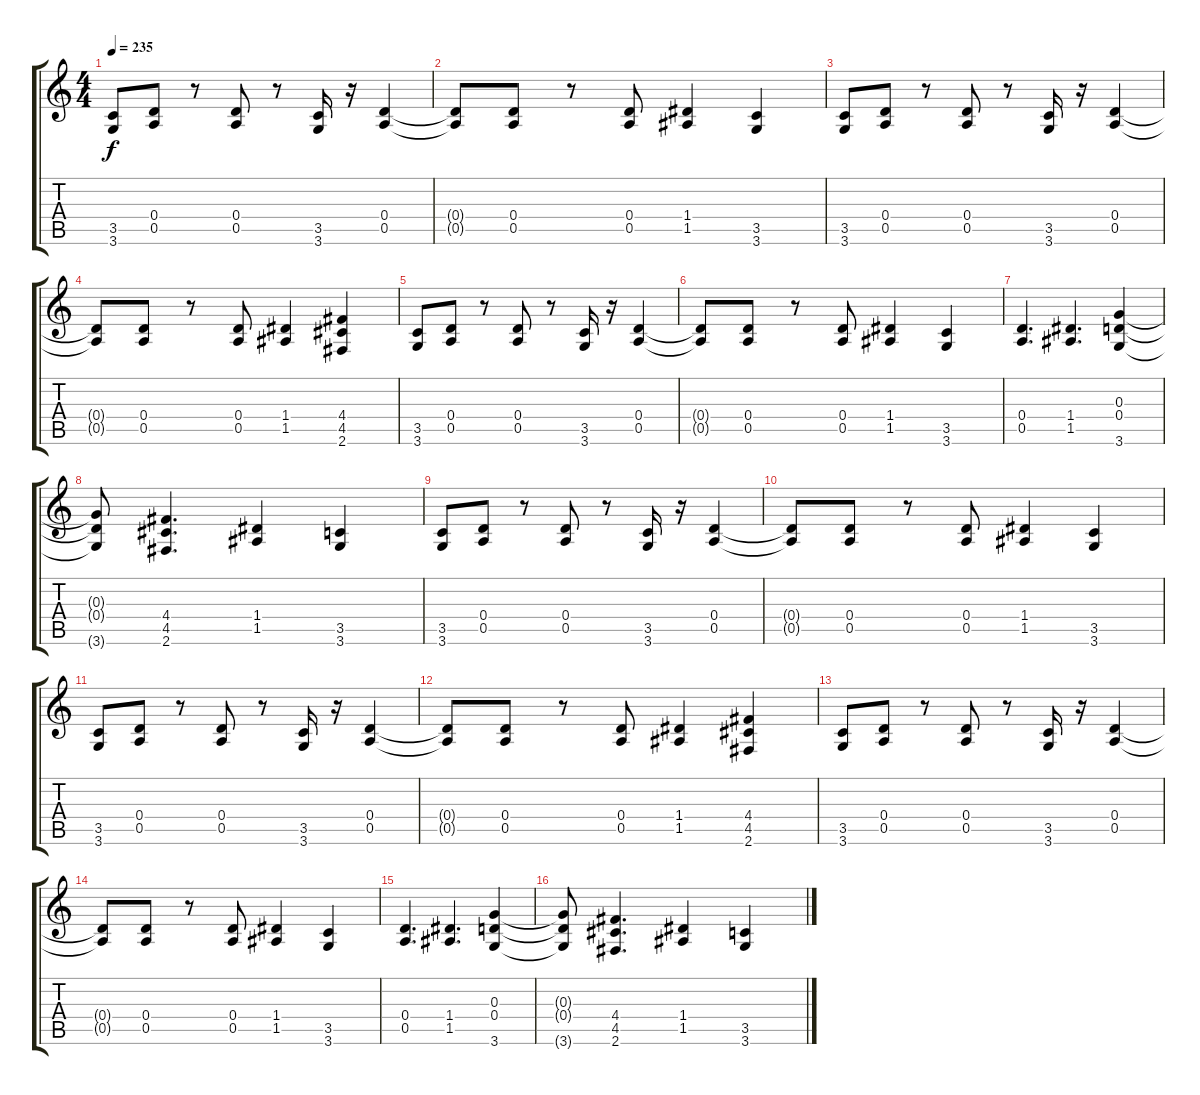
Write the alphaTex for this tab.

\track "" {instrument overdrivenguitar}
\staff {score tabs}
\tuning (E4 B3 G3 D3 A2 E2) {hide}
\ts (4 4)
\tempo 235
\clef g2
\ks c
(3.5 3.6).8{dy f} (0.4 0.5).8 r.8 (0.4 0.5).8 r.8 (3.5 3.6).16 r.16 (0.4 0.5).4 |
(0.4{t} 0.5{t}).8 (0.4 0.5).8 r.8 (0.4 0.5).8 (1.4 1.5).4 (3.5 3.6).4 |
(3.5 3.6).8 (0.4 0.5).8 r.8 (0.4 0.5).8 r.8 (3.5 3.6).16 r.16 (0.4 0.5).4 |
(0.4{t} 0.5{t}).8 (0.4 0.5).8 r.8 (0.4 0.5).8 (1.4 1.5).4 (4.4 4.5 2.6).4 |
(3.5 3.6).8 (0.4 0.5).8 r.8 (0.4 0.5).8 r.8 (3.5 3.6).16 r.16 (0.4 0.5).4 |
(0.4{t} 0.5{t}).8 (0.4 0.5).8 r.8 (0.4 0.5).8 (1.4 1.5).4 (3.5 3.6).4 |
(0.4 0.5).4{d} (1.4 1.5).4{d} (0.3 0.4 3.6).4 |
(0.3{t} 0.4{t} 3.6{t}).8 (4.4 4.5 2.6).4{d} (1.4 1.5).4 (3.5 3.6).4 |
(3.5 3.6).8 (0.4 0.5).8 r.8 (0.4 0.5).8 r.8 (3.5 3.6).16 r.16 (0.4 0.5).4 |
(0.4{t} 0.5{t}).8 (0.4 0.5).8 r.8 (0.4 0.5).8 (1.4 1.5).4 (3.5 3.6).4 |
(3.5 3.6).8 (0.4 0.5).8 r.8 (0.4 0.5).8 r.8 (3.5 3.6).16 r.16 (0.4 0.5).4 |
(0.4{t} 0.5{t}).8 (0.4 0.5).8 r.8 (0.4 0.5).8 (1.4 1.5).4 (4.4 4.5 2.6).4 |
(3.5 3.6).8 (0.4 0.5).8 r.8 (0.4 0.5).8 r.8 (3.5 3.6).16 r.16 (0.4 0.5).4 |
(0.4{t} 0.5{t}).8 (0.4 0.5).8 r.8 (0.4 0.5).8 (1.4 1.5).4 (3.5 3.6).4 |
(0.4 0.5).4{d} (1.4 1.5).4{d} (0.3 0.4 3.6).4 |
(0.3{t} 0.4{t} 3.6{t}).8 (4.4 4.5 2.6).4{d} (1.4 1.5).4 (3.5 3.6).4
